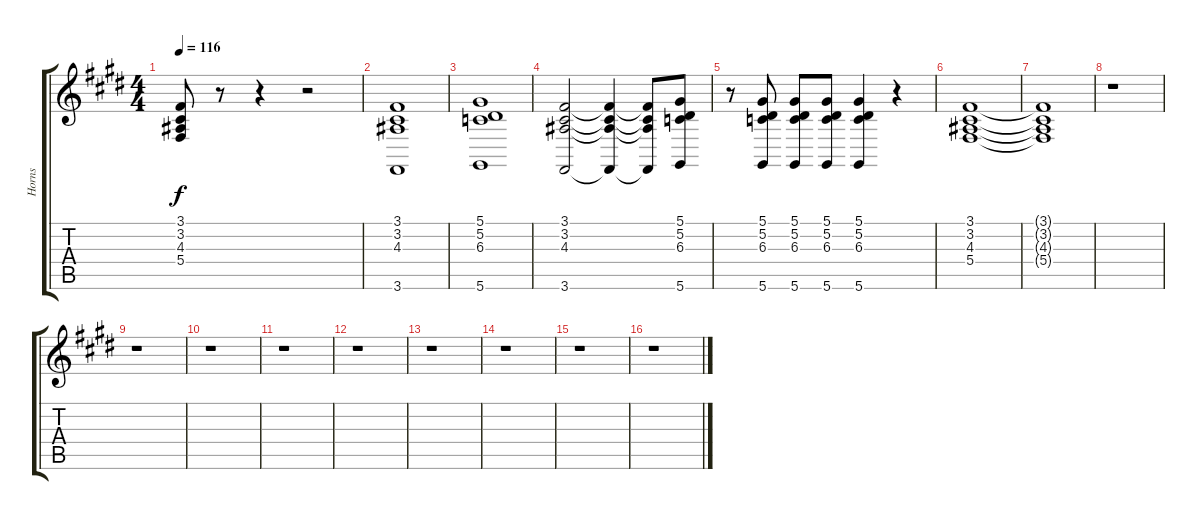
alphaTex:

\track ("Horns" "Horns") {instrument brasssection}
\staff {score tabs}
\tuning (Eb4 Bb3 Gb3 Db3 Ab2 Eb2) {hide}
\ts (4 4)
\tempo 116
\clef g2
\ks e
(3.1 3.2 4.3 5.4).8{dy f} r.8 r.4 r.2 |
(3.1 3.2 4.3 3.6).1 |
(5.1 5.2 6.3 5.6).1 |
(3.1 3.2 4.3 3.6).2 (3.1{t} 3.2{t} 4.3{t} 3.6{t}).4 (3.1{t} 3.2{t} 4.3{t} 3.6{t}).8 (5.1 5.2 6.3 5.6).8 |
r.8 (5.1 5.2 6.3 5.6).8 (5.1 5.2 6.3 5.6).8 (5.1 5.2 6.3 5.6).8 (5.1 5.2 6.3 5.6).4 r.4 |
(3.1 3.2 4.3 5.4).1 |
(3.1{t} 3.2{t} 4.3{t} 5.4{t}).1 |
r.1 |
r.1 |
r.1 |
r.1 |
r.1 |
r.1 |
r.1 |
r.1 |
r.1
